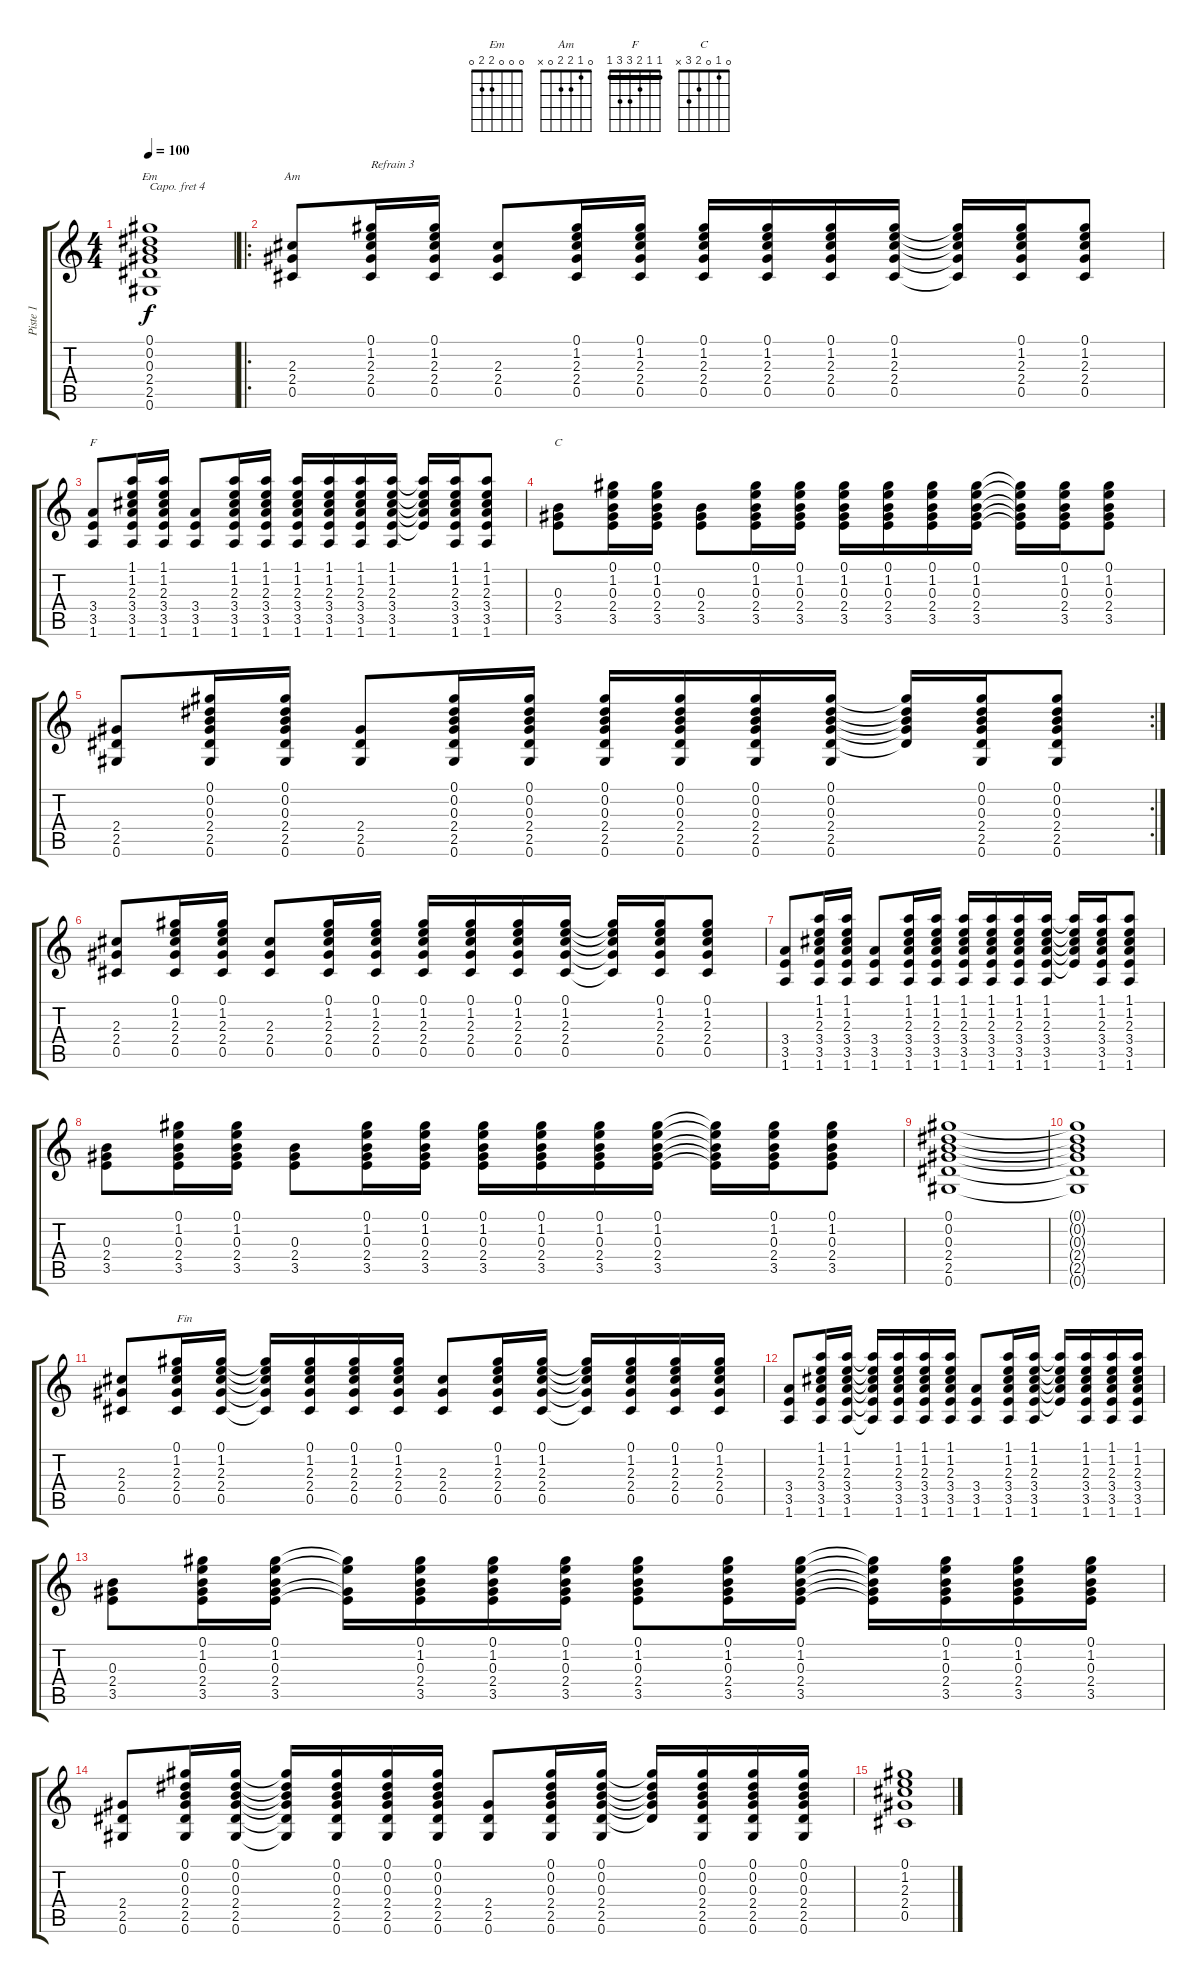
\track ("Piste 1" "Piste 1") {instrument acousticguitarnylon}
\staff {score tabs}
\capo 4
\tuning (E4 B3 G3 D3 A2 E2) {hide}
\chord ("Em" 0 0 0 2 2 0)
\chord ("Am" 0 1 2 2 0 x)
\chord ("F" 1 1 2 3 3 1) {barre 1}
\chord ("C" 0 1 0 2 3 x)
\ts (4 4)
\tempo 100
\clef g2
\ks c
(0.1 0.2 0.3 2.4 2.5 0.6).1{ch "Em" dy f} |
\ro
(2.3 2.4 0.5).8{ch "Am"} (0.1 1.2 2.3 2.4 0.5).16{txt "Refrain 3"} (0.1 1.2 2.3 2.4 0.5).16 (2.3 2.4 0.5).8 (0.1 1.2 2.3 2.4 0.5).16 (0.1 1.2 2.3 2.4 0.5).16 (0.1 1.2 2.3 2.4 0.5).16 (0.1 1.2 2.3 2.4 0.5).16 (0.1 1.2 2.3 2.4 0.5).16 (0.1 1.2 2.3 2.4 0.5).16 (0.1{t} 1.2{t} 2.3{t} 2.4{t} 0.5{t}).16 (0.1 1.2 2.3 2.4 0.5).16 (0.1 1.2 2.3 2.4 0.5).8 |
(3.4 3.5 1.6).8{ch "F"} (1.1 1.2 2.3 3.4 3.5 1.6).16 (1.1 1.2 2.3 3.4 3.5 1.6).16 (3.4 3.5 1.6).8 (1.1 1.2 2.3 3.4 3.5 1.6).16 (1.1 1.2 2.3 3.4 3.5 1.6).16 (1.1 1.2 2.3 3.4 3.5 1.6).16 (1.1 1.2 2.3 3.4 3.5 1.6).16 (1.1 1.2 2.3 3.4 3.5 1.6).16 (1.1 1.2 2.3 3.4 3.5 1.6).16 (1.1{t} 1.2{t} 2.3{t} 3.4{t} 3.5{t}).16 (1.1 1.2 2.3 3.4 3.5 1.6).16 (1.1 1.2 2.3 3.4 3.5 1.6).8 |
(0.3 2.4 3.5).8{ch "C"} (0.1 1.2 0.3 2.4 3.5).16 (0.1 1.2 0.3 2.4 3.5).16 (0.3 2.4 3.5).8 (0.1 1.2 0.3 2.4 3.5).16 (0.1 1.2 0.3 2.4 3.5).16 (0.1 1.2 0.3 2.4 3.5).16 (0.1 1.2 0.3 2.4 3.5).16 (0.1 1.2 0.3 2.4 3.5).16 (0.1 1.2 0.3 2.4 3.5).16 (0.1{t} 1.2{t} 0.3{t} 2.4{t} 3.5{t}).16 (0.1 1.2 0.3 2.4 3.5).16 (0.1 1.2 0.3 2.4 3.5).8 |
\rc 2
(2.4 2.5 0.6).8 (0.1 0.2 0.3 2.4 2.5 0.6).16 (0.1 0.2 0.3 2.4 2.5 0.6).16 (2.4 2.5 0.6).8 (0.1 0.2 0.3 2.4 2.5 0.6).16 (0.1 0.2 0.3 2.4 2.5 0.6).16 (0.1 0.2 0.3 2.4 2.5 0.6).16 (0.1 0.2 0.3 2.4 2.5 0.6).16 (0.1 0.2 0.3 2.4 2.5 0.6).16 (0.1 0.2 0.3 2.4 2.5 0.6).16 (0.1{t} 0.2{t} 0.3{t} 2.4{t} 2.5{t}).16 (0.1 0.2 0.3 2.4 2.5 0.6).16 (0.1 0.2 0.3 2.4 2.5 0.6).8 |
(2.3 2.4 0.5).8 (0.1 1.2 2.3 2.4 0.5).16 (0.1 1.2 2.3 2.4 0.5).16 (2.3 2.4 0.5).8 (0.1 1.2 2.3 2.4 0.5).16 (0.1 1.2 2.3 2.4 0.5).16 (0.1 1.2 2.3 2.4 0.5).16 (0.1 1.2 2.3 2.4 0.5).16 (0.1 1.2 2.3 2.4 0.5).16 (0.1 1.2 2.3 2.4 0.5).16 (0.1{t} 1.2{t} 2.3{t} 2.4{t} 0.5{t}).16 (0.1 1.2 2.3 2.4 0.5).16 (0.1 1.2 2.3 2.4 0.5).8 |
(3.4 3.5 1.6).8 (1.1 1.2 2.3 3.4 3.5 1.6).16 (1.1 1.2 2.3 3.4 3.5 1.6).16 (3.4 3.5 1.6).8 (1.1 1.2 2.3 3.4 3.5 1.6).16 (1.1 1.2 2.3 3.4 3.5 1.6).16 (1.1 1.2 2.3 3.4 3.5 1.6).16 (1.1 1.2 2.3 3.4 3.5 1.6).16 (1.1 1.2 2.3 3.4 3.5 1.6).16 (1.1 1.2 2.3 3.4 3.5 1.6).16 (1.1{t} 1.2{t} 2.3{t} 3.4{t} 3.5{t}).16 (1.1 1.2 2.3 3.4 3.5 1.6).16 (1.1 1.2 2.3 3.4 3.5 1.6).8 |
(0.3 2.4 3.5).8 (0.1 1.2 0.3 2.4 3.5).16 (0.1 1.2 0.3 2.4 3.5).16 (0.3 2.4 3.5).8 (0.1 1.2 0.3 2.4 3.5).16 (0.1 1.2 0.3 2.4 3.5).16 (0.1 1.2 0.3 2.4 3.5).16 (0.1 1.2 0.3 2.4 3.5).16 (0.1 1.2 0.3 2.4 3.5).16 (0.1 1.2 0.3 2.4 3.5).16 (0.1{t} 1.2{t} 0.3{t} 2.4{t} 3.5{t}).16 (0.1 1.2 0.3 2.4 3.5).16 (0.1 1.2 0.3 2.4 3.5).8 |
(0.1 0.2 0.3 2.4 2.5 0.6).1 |
(0.1{t} 0.2{t} 0.3{t} 2.4{t} 2.5{t} 0.6{t}).1 |
(2.3 2.4 0.5).8 (0.1 1.2 2.3 2.4 0.5).16{txt "Fin"} (0.1 1.2 2.3 2.4 0.5).16 (0.1{t} 1.2{t} 2.3{t} 2.4{t} 0.5{t}).16 (0.1 1.2 2.3 2.4 0.5).16 (0.1 1.2 2.3 2.4 0.5).16 (0.1 1.2 2.3 2.4 0.5).16 (2.3 2.4 0.5).8 (0.1 1.2 2.3 2.4 0.5).16 (0.1 1.2 2.3 2.4 0.5).16 (0.1{t} 1.2{t} 2.3{t} 2.4{t} 0.5{t}).16 (0.1 1.2 2.3 2.4 0.5).16 (0.1 1.2 2.3 2.4 0.5).16 (0.1 1.2 2.3 2.4 0.5).16 |
(3.4 3.5 1.6).8 (1.1 1.2 2.3 3.4 3.5 1.6).16 (1.1 1.2 2.3 3.4 3.5 1.6).16 (1.1{t} 1.2{t} 2.3{t} 3.4{t} 3.5{t} 1.6{t}).16 (1.1 1.2 2.3 3.4 3.5 1.6).16 (1.1 1.2 2.3 3.4 3.5 1.6).16 (1.1 1.2 2.3 3.4 3.5 1.6).16 (3.4 3.5 1.6).8 (1.1 1.2 2.3 3.4 3.5 1.6).16 (1.1 1.2 2.3 3.4 3.5 1.6).16 (1.1{t} 1.2{t} 2.3{t} 3.4{t} 3.5{t}).16 (1.1 1.2 2.3 3.4 3.5 1.6).16 (1.1 1.2 2.3 3.4 3.5 1.6).16 (1.1 1.2 2.3 3.4 3.5 1.6).16 |
(0.3 2.4 3.5).8 (0.1 1.2 0.3 2.4 3.5).16 (0.1 1.2 0.3 2.4 3.5).16 (0.1{t} 1.2{t} 2.4{t} 3.5{t}).16 (0.1 1.2 0.3 2.4 3.5).16 (0.1 1.2 0.3 2.4 3.5).16 (0.1 1.2 0.3 2.4 3.5).16 (0.1 1.2 0.3 2.4 3.5).8 (0.1 1.2 0.3 2.4 3.5).16 (0.1 1.2 0.3 2.4 3.5).16 (0.1{t} 1.2{t} 0.3{t} 2.4{t} 3.5{t}).16 (0.1 1.2 0.3 2.4 3.5).16 (0.1 1.2 0.3 2.4 3.5).16 (0.1 1.2 0.3 2.4 3.5).16 |
(2.4 2.5 0.6).8 (0.1 0.2 0.3 2.4 2.5 0.6).16 (0.1 0.2 0.3 2.4 2.5 0.6).16 (0.1{t} 0.2{t} 0.3{t} 2.4{t} 2.5{t} 0.6{t}).16 (0.1 0.2 0.3 2.4 2.5 0.6).16 (0.1 0.2 0.3 2.4 2.5 0.6).16 (0.1 0.2 0.3 2.4 2.5 0.6).16 (2.4 2.5 0.6).8 (0.1 0.2 0.3 2.4 2.5 0.6).16 (0.1 0.2 0.3 2.4 2.5 0.6).16 (0.1{t} 0.2{t} 0.3{t} 2.4{t} 2.5{t}).16 (0.1 0.2 0.3 2.4 2.5 0.6).16 (0.1 0.2 0.3 2.4 2.5 0.6).16 (0.1 0.2 0.3 2.4 2.5 0.6).16 |
(0.1 1.2 2.3 2.4 0.5).1
